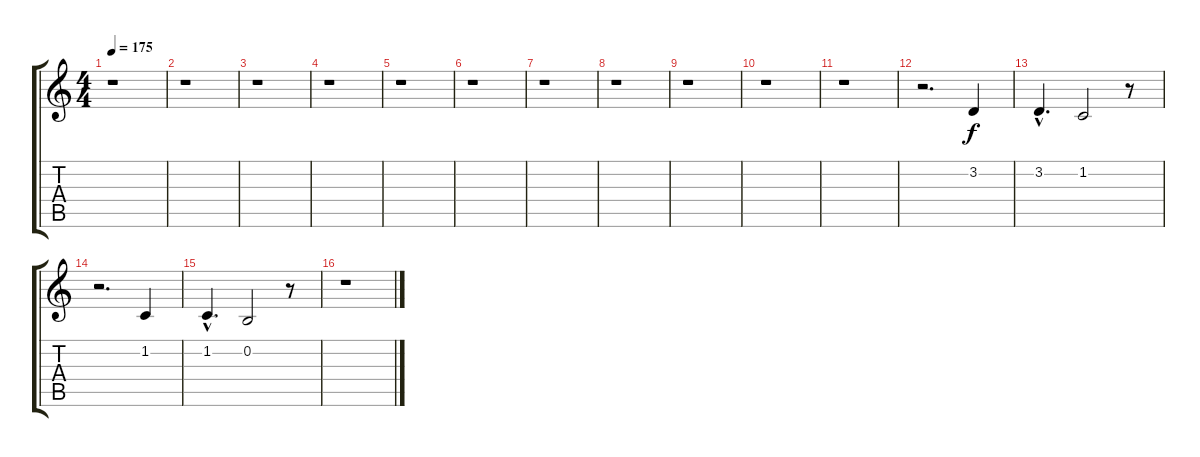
\track "" {instrument stringensemble2}
\staff {score tabs}
\tuning (E4 B3 G3 D3 A2 E2) {hide}
\ts (4 4)
\tempo 175
\clef g2
\ks c
r.1{dy f} |
r.1 |
r.1 |
r.1 |
r.1 |
r.1 |
r.1 |
r.1 |
r.1 |
r.1 |
r.1 |
r.2{d} 3.2.4 |
3.2{hac}.4{d} 1.2.2 r.8 |
r.2{d} 1.2.4 |
1.2{hac}.4{d} 0.2.2 r.8 |
r.1
